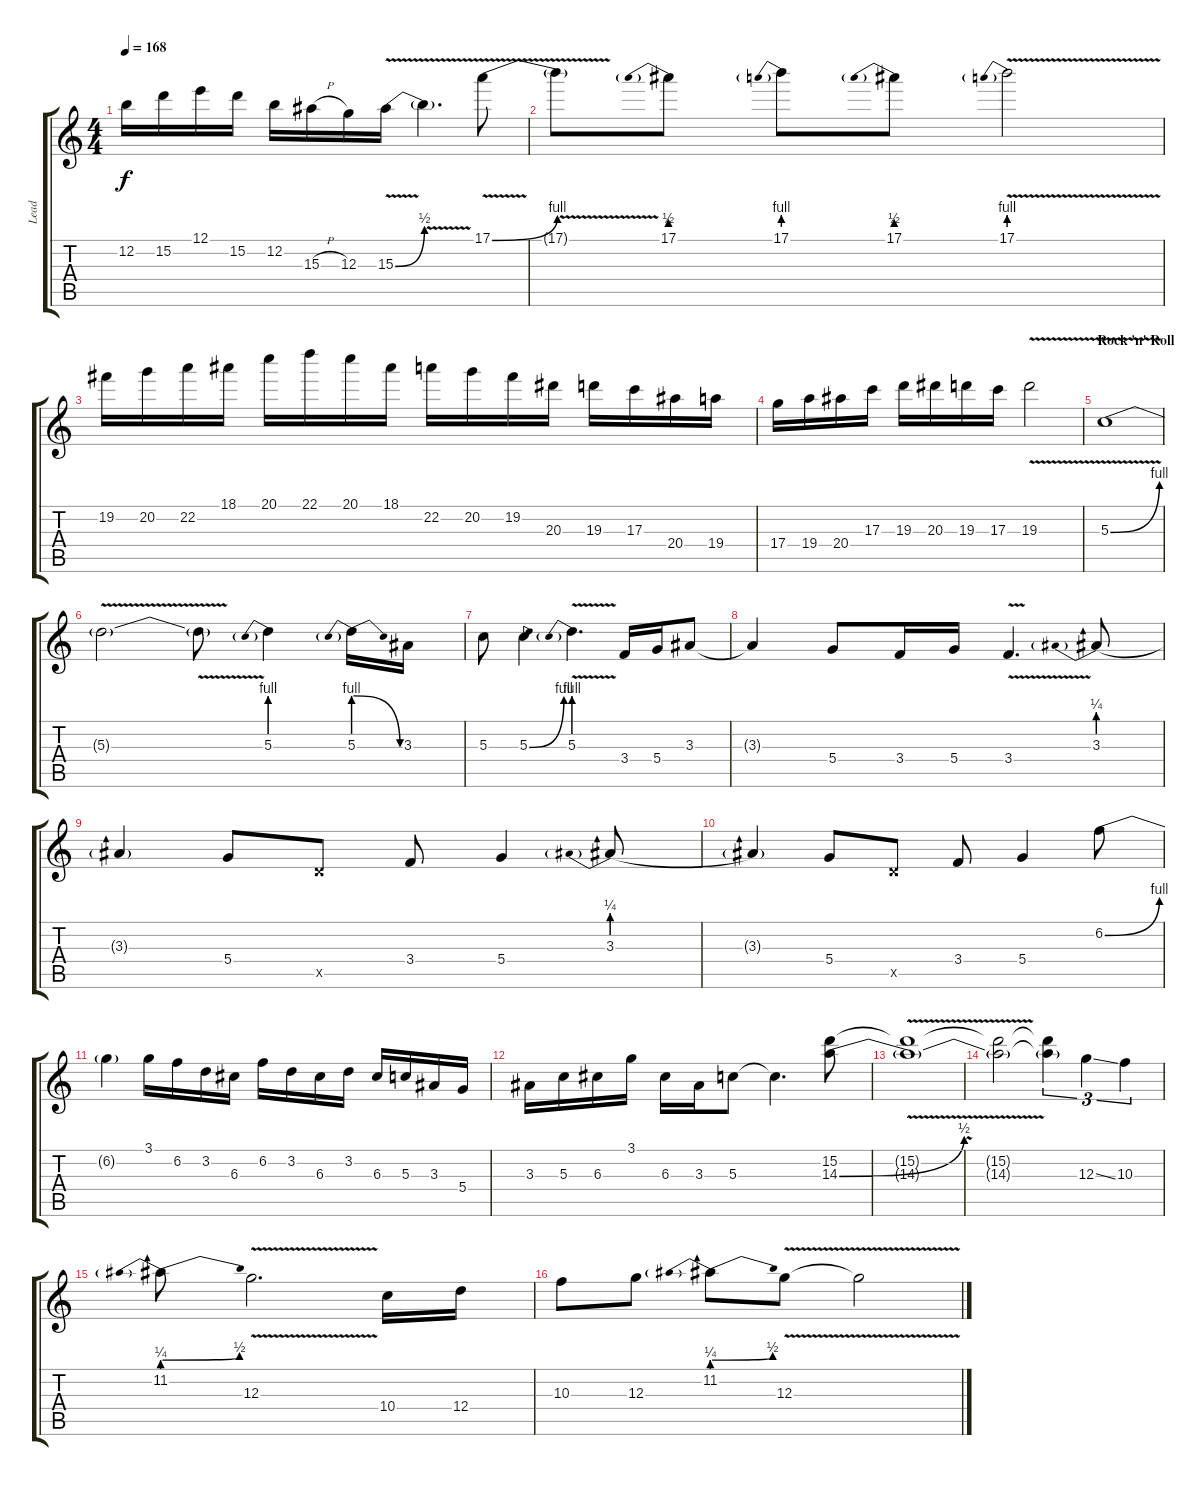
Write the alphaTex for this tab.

\track ("Lead" "Lead") {instrument distortionguitar}
\staff {score tabs}
\tuning (E4 B3 G3 D3 A2 E2) {hide}
\ts (4 4)
\tempo 168
\clef g2
\ks c
12.2.16{dy f} 15.2.16 12.1.16 15.2.16 12.2.16 15.3{h}.16 12.3.16 15.3{be (bend 0 0 60 2) v}.16 15.3{v t}.4{d} 17.1{be (bend 0 0 60 4) v}.8 |
17.1{v t}.8 17.1{be (prebend 0 2 60 2)}.8 17.1{be (prebend 0 4 60 4)}.8 17.1{be (prebend 0 2 60 2)}.8 17.1{be (prebend 0 4 60 4) v}.2 |
19.2.16 20.2.16 22.2.16 18.1.16 20.1.16 22.1.16 20.1.16 18.1.16 22.2.16 20.2.16 19.2.16 20.3.16 19.3.16 17.3.16 20.4.16 19.4.16 |
17.4.16 19.4.16 20.4.16 17.3.16 19.3.16 20.3.16 19.3.16 17.3.16 19.3{v}.2 |
\section ("" "Rock 'n' Roll")
5.3{be (bend 0 0 60 4) v}.1 |
5.3{v t}.2 5.3{t}.8 5.3{be (prebend 0 4 60 4)}.4 5.3{be (prebendrelease 0 4 60 0)}.16 3.3.16 |
5.3.8 5.3{be (bend 0 0 60 4)}.4 5.3{be (prebend 0 4 60 4) v}.4{d} 3.4.16 5.4.16 3.3.8 |
3.3{t}.4 5.4.8 3.4.16 5.4.16 3.4{v}.4{d} 3.3{be (prebend 0 1 60 1)}.8 |
3.3{t}.4 5.4.8 5.5{x}.8 3.4.8 5.4.4 3.3{be (prebend 0 1 60 1)}.8 |
3.3{t}.4 5.4.8 5.5{x}.8 3.4.8 5.4.4 6.2{be (bend 0 0 60 4)}.8 |
6.2{t}.4 3.1.16 6.2.16 3.2.16 6.3.16 6.2.16 3.2.16 6.3.16 3.2.16 6.3.16 5.3.16 3.3.16 5.4.16 |
3.3.16 5.3.16 6.3.16 3.1.16 6.3.16 3.3.16 5.3.8 5.3{t}.4{d} (15.2 14.3{be (bend 0 0 60 2)}).8 |
(15.2{v t} 14.3{v t}).1 |
(15.2{t} 14.3{t}).2 (15.2{t} 14.3{t}).4{tu (3 2)} 12.3{ss}.4{tu (3 2)} 10.3.4{tu (3 2)} |
11.2{be (prebendbend 0 1 60 2)}.8 12.3{v}.2{d} 10.4.16 12.4.16 |
10.3.8 12.3.8 11.2{be (prebendbend 0 1 60 2)}.8 12.3{v}.8 12.3{t}.2
